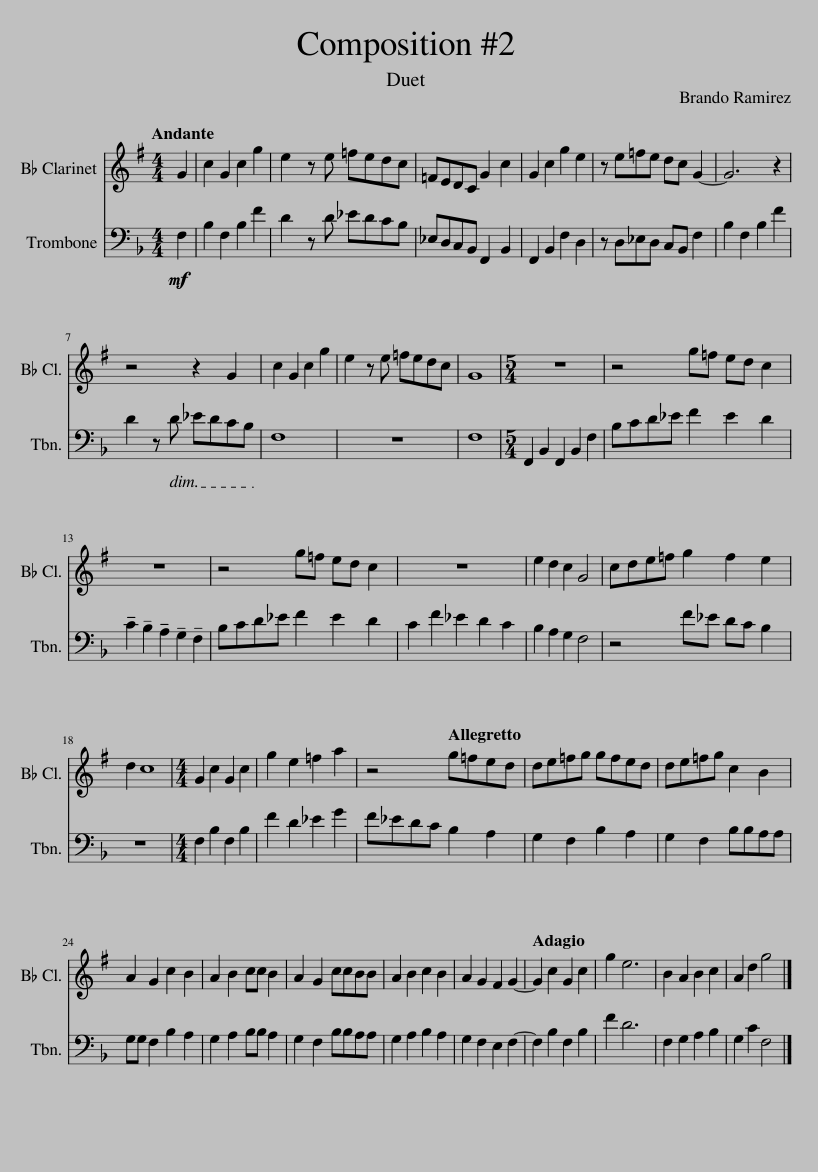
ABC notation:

X:1
%%score 1 2
L:1/8
Q:1/4=92
M:4/4
I:linebreak $
K:F
V:1 treble transpose=-2
V:2 bass
V:1
[K:G] G2 | c2 G2 c2 g2 | e2 z e =fedc | =FEDC G2 c2 | G2 c2 g2 e2 | %5
 z e=fe dc G2- | G6 z2 |$ z4 z2 G2 | c2 G2 c2 g2 | e2 z e =fedc | %10
 G8 |[M:5/4] z10 | z4 g=f ed c2 |$ z10 | z4 g=f ed c2 | %15
 z10 | e2 d2 c2 G4 | cde=f g2 f2 e2 |$ d2 c8 |[M:4/4] G2 c2 G2 c2 | %20
 g2 e2 =f2 a2 | z4[Q:1/4=116] g=fed | de=fg gfed | de=fg c2 B2 |$ A2 G2 c2 B2 | %25
 A2 B2 cc B2 | A2 G2 ccBB | A2 B2 c2 B2 | A2 G2 F2 G2- |[Q:1/4=71] G2 c2 G2 c2 | %30
 g2 e6 | B2 A2 B2 c2 | A2 d2 g4 |] %33
V:2
!mf! F,2 | B,2 F,2 B,2 F2 | D2 z D _EDCB, | _E,D,C,B,, F,,2 B,,2 | F,,2 B,,2 F,2 D,2 | %5
 z D,_E,D, C,B,, F,2 | B,2 F,2 B,2 F2 |$ D2 z D _EDCB, | F,8 | z8 | %10
 F,8 |[M:5/4] F,,2 B,,2 F,,2 B,,2 F,2 | B,CD_E F2 E2 D2 |$ !tenuto!C2 !tenuto!B,2 !tenuto!A,2 !tenuto!G,2 !tenuto!F,2 | B,CD_E F2 E2 D2 | %15
 C2 F2 _E2 D2 C2 | B,2 A,2 G,2 F,4 | z4 F_E DC B,2 |$ z10 |[M:4/4] F,2 B,2 F,2 B,2 | %20
 F2 D2 _E2 G2 | F_EDC B,2 A,2 | G,2 F,2 B,2 A,2 | G,2 F,2 B,B,A,A, |$ G,G, F,2 B,2 A,2 | %25
 G,2 A,2 B,B, A,2 | G,2 F,2 B,B,A,A, | G,2 A,2 B,2 A,2 | G,2 F,2 E,2 F,2- | F,2 B,2 F,2 B,2 | %30
 F2 D6 | F,2 G,2 A,2 B,2 | G,2 C2 F,4 |] %33
